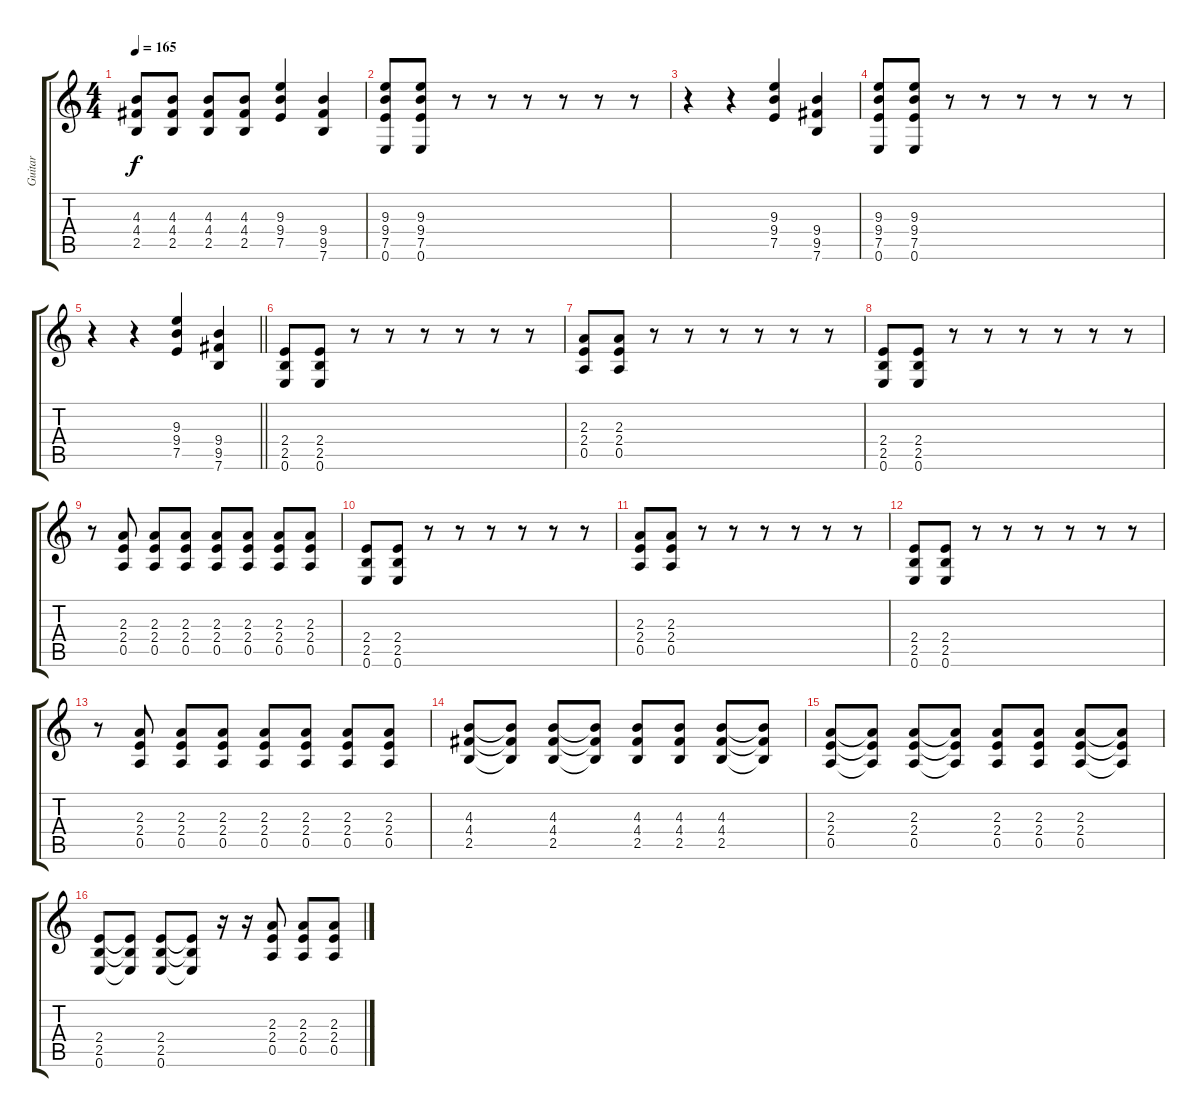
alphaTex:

\track ("Guitar" "Guitar") {instrument distortionguitar}
\staff {score tabs}
\tuning (E4 B3 G3 D3 A2 E2) {hide}
\ts (4 4)
\tempo 165
\clef g2
\ks c
(4.3 4.4 2.5).8{dy f} (4.3 4.4 2.5).8 (4.3 4.4 2.5).8 (4.3 4.4 2.5).8 (9.3 9.4 7.5).4 (9.4 9.5 7.6).4 |
(9.3 9.4 7.5 0.6).8 (9.3 9.4 7.5 0.6).8 r.8 r.8 r.8 r.8 r.8 r.8 |
r.4 r.4 (9.3 9.4 7.5).4 (9.4 9.5 7.6).4 |
(9.3 9.4 7.5 0.6).8 (9.3 9.4 7.5 0.6).8 r.8 r.8 r.8 r.8 r.8 r.8 |
\barLineRight lightlight
r.4 r.4 (9.3 9.4 7.5).4 (9.4 9.5 7.6).4 |
\section ("" "")
(2.4 2.5 0.6).8 (2.4 2.5 0.6).8 r.8 r.8 r.8 r.8 r.8 r.8 |
(2.3 2.4 0.5).8 (2.3 2.4 0.5).8 r.8 r.8 r.8 r.8 r.8 r.8 |
(2.4 2.5 0.6).8 (2.4 2.5 0.6).8 r.8 r.8 r.8 r.8 r.8 r.8 |
r.8 (2.3 2.4 0.5).8 (2.3 2.4 0.5).8 (2.3 2.4 0.5).8 (2.3 2.4 0.5).8 (2.3 2.4 0.5).8 (2.3 2.4 0.5).8 (2.3 2.4 0.5).8 |
(2.4 2.5 0.6).8 (2.4 2.5 0.6).8 r.8 r.8 r.8 r.8 r.8 r.8 |
(2.3 2.4 0.5).8 (2.3 2.4 0.5).8 r.8 r.8 r.8 r.8 r.8 r.8 |
(2.4 2.5 0.6).8 (2.4 2.5 0.6).8 r.8 r.8 r.8 r.8 r.8 r.8 |
r.8 (2.3 2.4 0.5).8 (2.3 2.4 0.5).8 (2.3 2.4 0.5).8 (2.3 2.4 0.5).8 (2.3 2.4 0.5).8 (2.3 2.4 0.5).8 (2.3 2.4 0.5).8 |
(4.3 4.4 2.5).8 (4.3{t} 4.4{t} 2.5{t}).8 (4.3 4.4 2.5).8 (4.3{t} 4.4{t} 2.5{t}).8 (4.3 4.4 2.5).8 (4.3 4.4 2.5).8 (4.3 4.4 2.5).8 (4.3{t} 4.4{t} 2.5{t}).8 |
(2.3 2.4 0.5).8 (2.3{t} 2.4{t} 0.5{t}).8 (2.3 2.4 0.5).8 (2.3{t} 2.4{t} 0.5{t}).8 (2.3 2.4 0.5).8 (2.3 2.4 0.5).8 (2.3 2.4 0.5).8 (2.3{t} 2.4{t} 0.5{t}).8 |
(2.4 2.5 0.6).8 (2.4{t} 2.5{t} 0.6{t}).8 (2.4 2.5 0.6).8 (2.4{t} 2.5{t} 0.6{t}).8 r.16 r.16 (2.3 2.4 0.5).8 (2.3 2.4 0.5).8 (2.3 2.4 0.5).8
